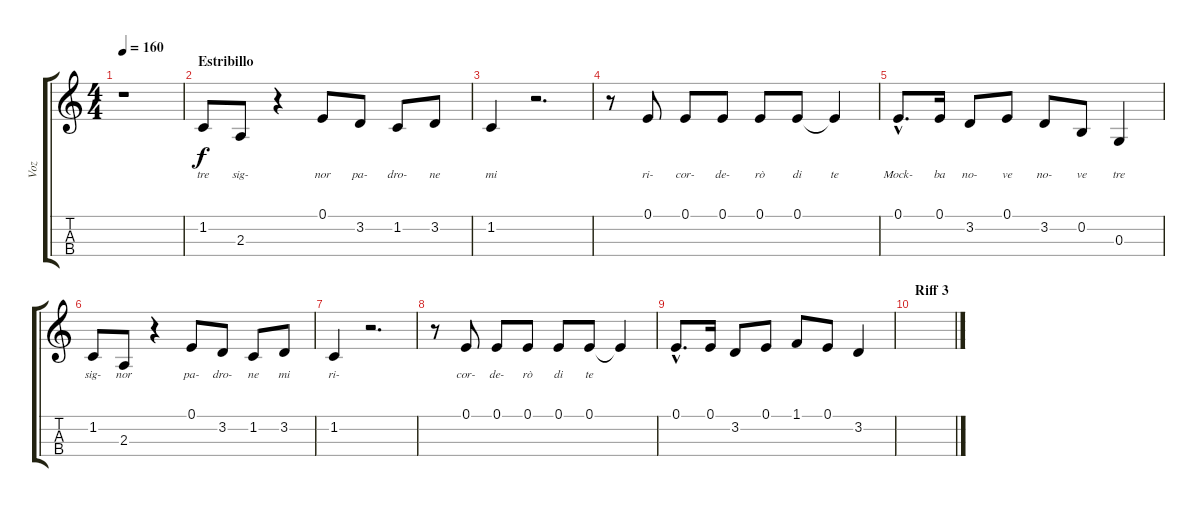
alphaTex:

\track ("Voz" "Voz") {instrument piccolo}
\staff {score tabs}
\tuning (E4 B3 G3 D3) {hide}
\ts (4 4)
\tempo 160
\clef g2
\ks c
r.1{dy f} |
\section ("" "Estribillo")
1.2.8{lyrics (0 "tre") lyrics (1 "") lyrics (2 "") lyrics (3 "") lyrics (4 "")} 2.3.8{lyrics (0 "sig-") lyrics (1 "") lyrics (2 "") lyrics (3 "") lyrics (4 "")} r.4 0.1.8{lyrics (0 "nor") lyrics (1 "") lyrics (2 "") lyrics (3 "") lyrics (4 "")} 3.2.8{lyrics (0 "pa-") lyrics (1 "") lyrics (2 "") lyrics (3 "") lyrics (4 "")} 1.2.8{lyrics (0 "dro-") lyrics (1 "") lyrics (2 "") lyrics (3 "") lyrics (4 "")} 3.2.8{lyrics (0 "ne") lyrics (1 "") lyrics (2 "") lyrics (3 "") lyrics (4 "")} |
1.2.4{lyrics (0 "mi") lyrics (1 "") lyrics (2 "") lyrics (3 "") lyrics (4 "")} r.2{d} |
r.8 0.1.8{lyrics (0 "ri-") lyrics (1 "") lyrics (2 "") lyrics (3 "") lyrics (4 "")} 0.1.8{lyrics (0 "cor-") lyrics (1 "") lyrics (2 "") lyrics (3 "") lyrics (4 "")} 0.1.8{lyrics (0 "de-") lyrics (1 "") lyrics (2 "") lyrics (3 "") lyrics (4 "")} 0.1.8{lyrics (0 "rò") lyrics (1 "") lyrics (2 "") lyrics (3 "") lyrics (4 "")} 0.1.8{lyrics (0 "di") lyrics (1 "") lyrics (2 "") lyrics (3 "") lyrics (4 "")} 0.1{t}.4{lyrics (0 "te") lyrics (1 "") lyrics (2 "") lyrics (3 "") lyrics (4 "")} |
0.1{hac}.8{d lyrics (0 "Mock-") lyrics (1 "") lyrics (2 "") lyrics (3 "") lyrics (4 "")} 0.1.16{lyrics (0 "ba") lyrics (1 "") lyrics (2 "") lyrics (3 "") lyrics (4 "")} 3.2.8{lyrics (0 "no-") lyrics (1 "") lyrics (2 "") lyrics (3 "") lyrics (4 "")} 0.1.8{lyrics (0 "ve") lyrics (1 "") lyrics (2 "") lyrics (3 "") lyrics (4 "")} 3.2.8{lyrics (0 "no-") lyrics (1 "") lyrics (2 "") lyrics (3 "") lyrics (4 "")} 0.2.8{lyrics (0 "ve") lyrics (1 "") lyrics (2 "") lyrics (3 "") lyrics (4 "")} 0.3.4{lyrics (0 "tre") lyrics (1 "") lyrics (2 "") lyrics (3 "") lyrics (4 "")} |
1.2.8{lyrics (0 "sig-") lyrics (1 "") lyrics (2 "") lyrics (3 "") lyrics (4 "")} 2.3.8{lyrics (0 "nor") lyrics (1 "") lyrics (2 "") lyrics (3 "") lyrics (4 "")} r.4 0.1.8{lyrics (0 "pa-") lyrics (1 "") lyrics (2 "") lyrics (3 "") lyrics (4 "")} 3.2.8{lyrics (0 "dro-") lyrics (1 "") lyrics (2 "") lyrics (3 "") lyrics (4 "")} 1.2.8{lyrics (0 "ne") lyrics (1 "") lyrics (2 "") lyrics (3 "") lyrics (4 "")} 3.2.8{lyrics (0 "mi") lyrics (1 "") lyrics (2 "") lyrics (3 "") lyrics (4 "")} |
1.2.4{lyrics (0 "ri-") lyrics (1 "") lyrics (2 "") lyrics (3 "") lyrics (4 "")} r.2{d} |
r.8 0.1.8{lyrics (0 "cor-") lyrics (1 "") lyrics (2 "") lyrics (3 "") lyrics (4 "")} 0.1.8{lyrics (0 "de-") lyrics (1 "") lyrics (2 "") lyrics (3 "") lyrics (4 "")} 0.1.8{lyrics (0 "rò") lyrics (1 "") lyrics (2 "") lyrics (3 "") lyrics (4 "")} 0.1.8{lyrics (0 "di") lyrics (1 "") lyrics (2 "") lyrics (3 "") lyrics (4 "")} 0.1.8{lyrics (0 "te") lyrics (1 "") lyrics (2 "") lyrics (3 "") lyrics (4 "")} 0.1{t}.4 |
0.1{hac}.8{d} 0.1.16 3.2.8 0.1.8 1.1.8 0.1.8 3.2.4 |
\section ("" "Riff 3")
